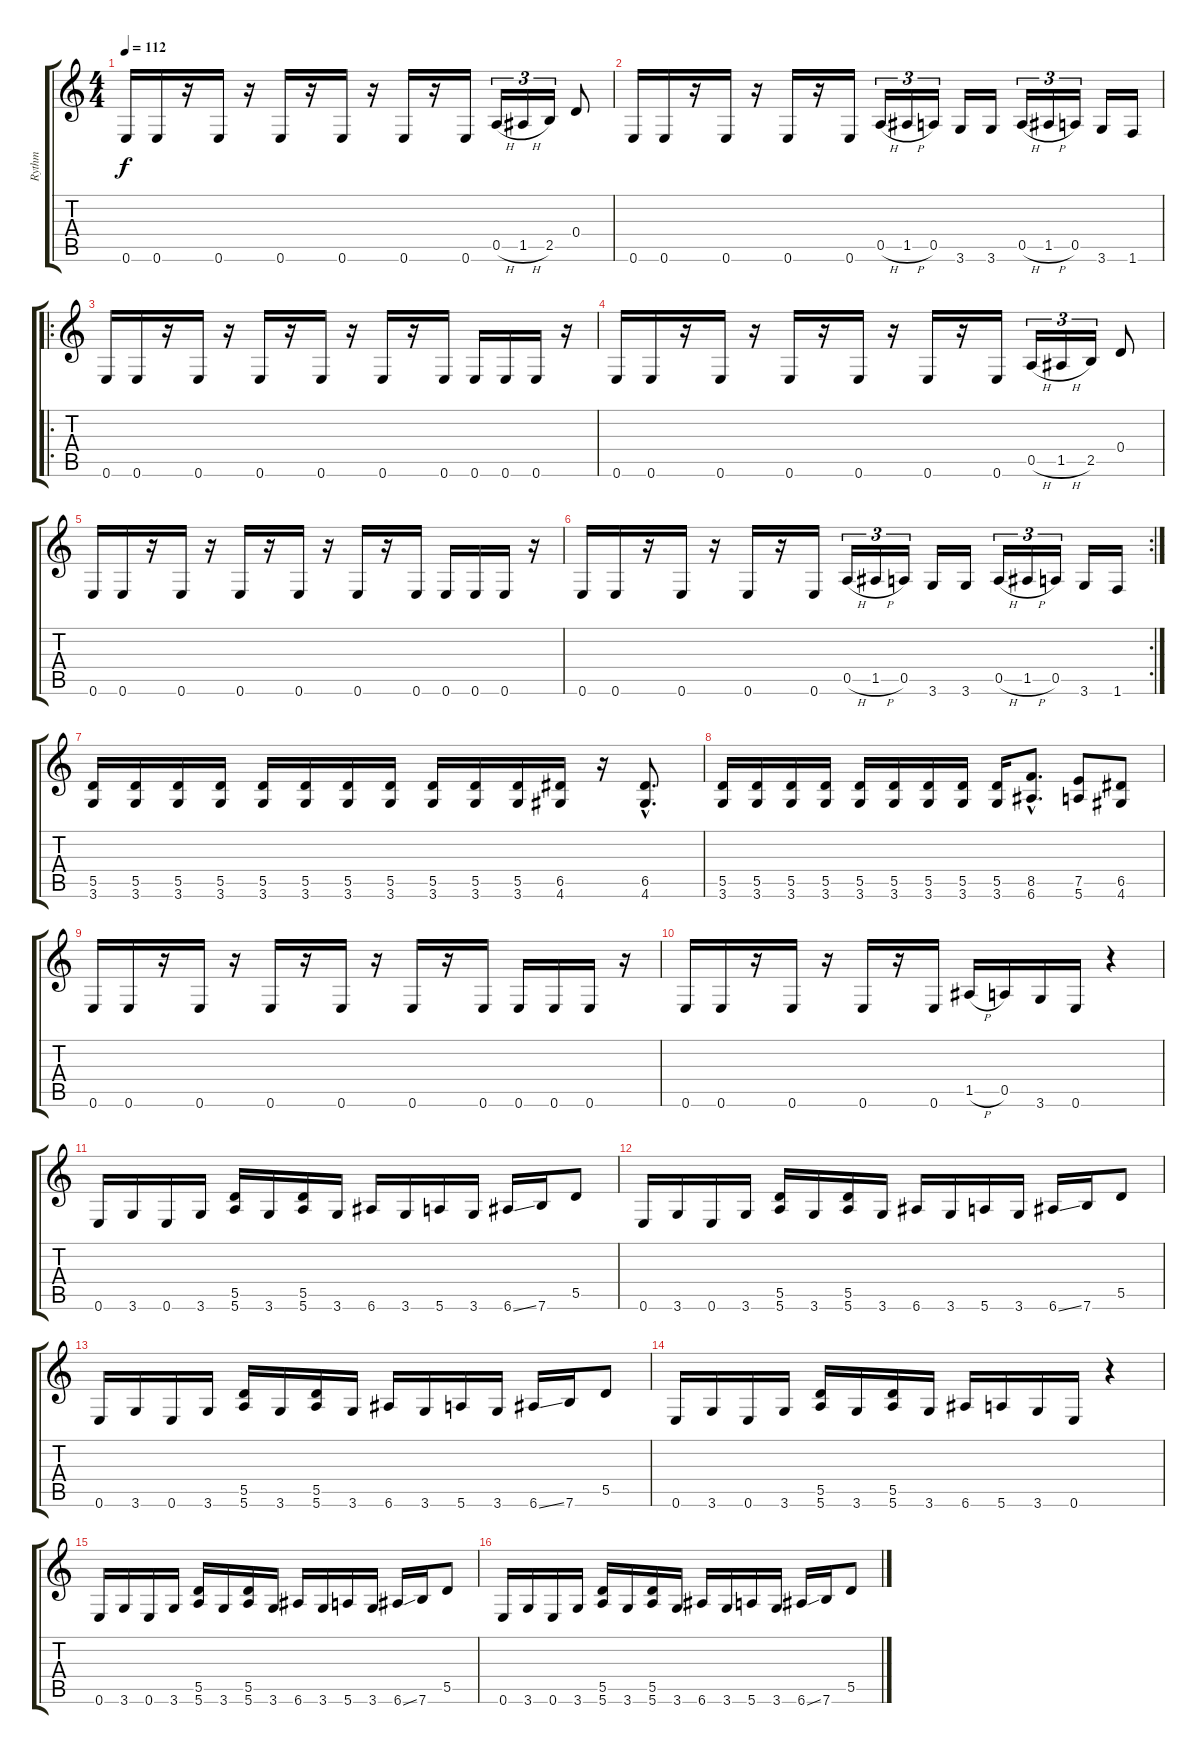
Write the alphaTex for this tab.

\track ("Rythm" "Rythm") {instrument distortionguitar}
\staff {score tabs}
\tuning (E4 B3 G3 D3 A2 E2) {hide}
\ts (4 4)
\tempo 112
\clef g2
\ks c
0.6.16{dy f} 0.6.16 r.16 0.6.16 r.16 0.6.16 r.16 0.6.16 r.16 0.6.16 r.16 0.6.16 0.5{h}.16{tu (3 2)} 1.5{h}.16{tu (3 2)} 2.5.16{tu (3 2)} 0.4.8 |
0.6.16 0.6.16 r.16 0.6.16 r.16 0.6.16 r.16 0.6.16 0.5{h}.16{tu (3 2)} 1.5{h}.16{tu (3 2)} 0.5.16{tu (3 2)} 3.6.16 3.6.16 0.5{h}.16{tu (3 2)} 1.5{h}.16{tu (3 2)} 0.5.16{tu (3 2)} 3.6.16 1.6.16 |
\ro
0.6.16 0.6.16 r.16 0.6.16 r.16 0.6.16 r.16 0.6.16 r.16 0.6.16 r.16 0.6.16 0.6.16 0.6.16 0.6.16 r.16 |
0.6.16 0.6.16 r.16 0.6.16 r.16 0.6.16 r.16 0.6.16 r.16 0.6.16 r.16 0.6.16 0.5{h}.16{tu (3 2)} 1.5{h}.16{tu (3 2)} 2.5.16{tu (3 2)} 0.4.8 |
0.6.16 0.6.16 r.16 0.6.16 r.16 0.6.16 r.16 0.6.16 r.16 0.6.16 r.16 0.6.16 0.6.16 0.6.16 0.6.16 r.16 |
\rc 2
0.6.16 0.6.16 r.16 0.6.16 r.16 0.6.16 r.16 0.6.16 0.5{h}.16{tu (3 2)} 1.5{h}.16{tu (3 2)} 0.5.16{tu (3 2)} 3.6.16 3.6.16 0.5{h}.16{tu (3 2)} 1.5{h}.16{tu (3 2)} 0.5.16{tu (3 2)} 3.6.16 1.6.16 |
(5.5 3.6).16 (5.5 3.6).16 (5.5 3.6).16 (5.5 3.6).16 (5.5 3.6).16 (5.5 3.6).16 (5.5 3.6).16 (5.5 3.6).16 (5.5 3.6).16 (5.5 3.6).16 (5.5 3.6).16 (6.5 4.6).16 r.16 (6.5{hac} 4.6{hac}).8{d} |
(5.5 3.6).16 (5.5 3.6).16 (5.5 3.6).16 (5.5 3.6).16 (5.5 3.6).16 (5.5 3.6).16 (5.5 3.6).16 (5.5 3.6).16 (5.5 3.6).16 (8.5{hac} 6.6{hac}).8{d} (7.5 5.6).8 (6.5 4.6).8 |
0.6.16 0.6.16 r.16 0.6.16 r.16 0.6.16 r.16 0.6.16 r.16 0.6.16 r.16 0.6.16 0.6.16 0.6.16 0.6.16 r.16 |
0.6.16 0.6.16 r.16 0.6.16 r.16 0.6.16 r.16 0.6.16 1.5{h}.16 0.5.16 3.6.16 0.6.16 r.4 |
0.6.16 3.6.16 0.6.16 3.6.16 (5.5 5.6).16 3.6.16 (5.5 5.6).16 3.6.16 6.6.16 3.6.16 5.6.16 3.6.16 6.6{ss}.16 7.6.16 5.5.8 |
0.6.16 3.6.16 0.6.16 3.6.16 (5.5 5.6).16 3.6.16 (5.5 5.6).16 3.6.16 6.6.16 3.6.16 5.6.16 3.6.16 6.6{ss}.16 7.6.16 5.5.8 |
0.6.16 3.6.16 0.6.16 3.6.16 (5.5 5.6).16 3.6.16 (5.5 5.6).16 3.6.16 6.6.16 3.6.16 5.6.16 3.6.16 6.6{ss}.16 7.6.16 5.5.8 |
0.6.16 3.6.16 0.6.16 3.6.16 (5.5 5.6).16 3.6.16 (5.5 5.6).16 3.6.16 6.6.16 5.6.16 3.6.16 0.6.16 r.4 |
0.6.16 3.6.16 0.6.16 3.6.16 (5.5 5.6).16 3.6.16 (5.5 5.6).16 3.6.16 6.6.16 3.6.16 5.6.16 3.6.16 6.6{ss}.16 7.6.16 5.5.8 |
0.6.16 3.6.16 0.6.16 3.6.16 (5.5 5.6).16 3.6.16 (5.5 5.6).16 3.6.16 6.6.16 3.6.16 5.6.16 3.6.16 6.6{ss}.16 7.6.16 5.5.8
